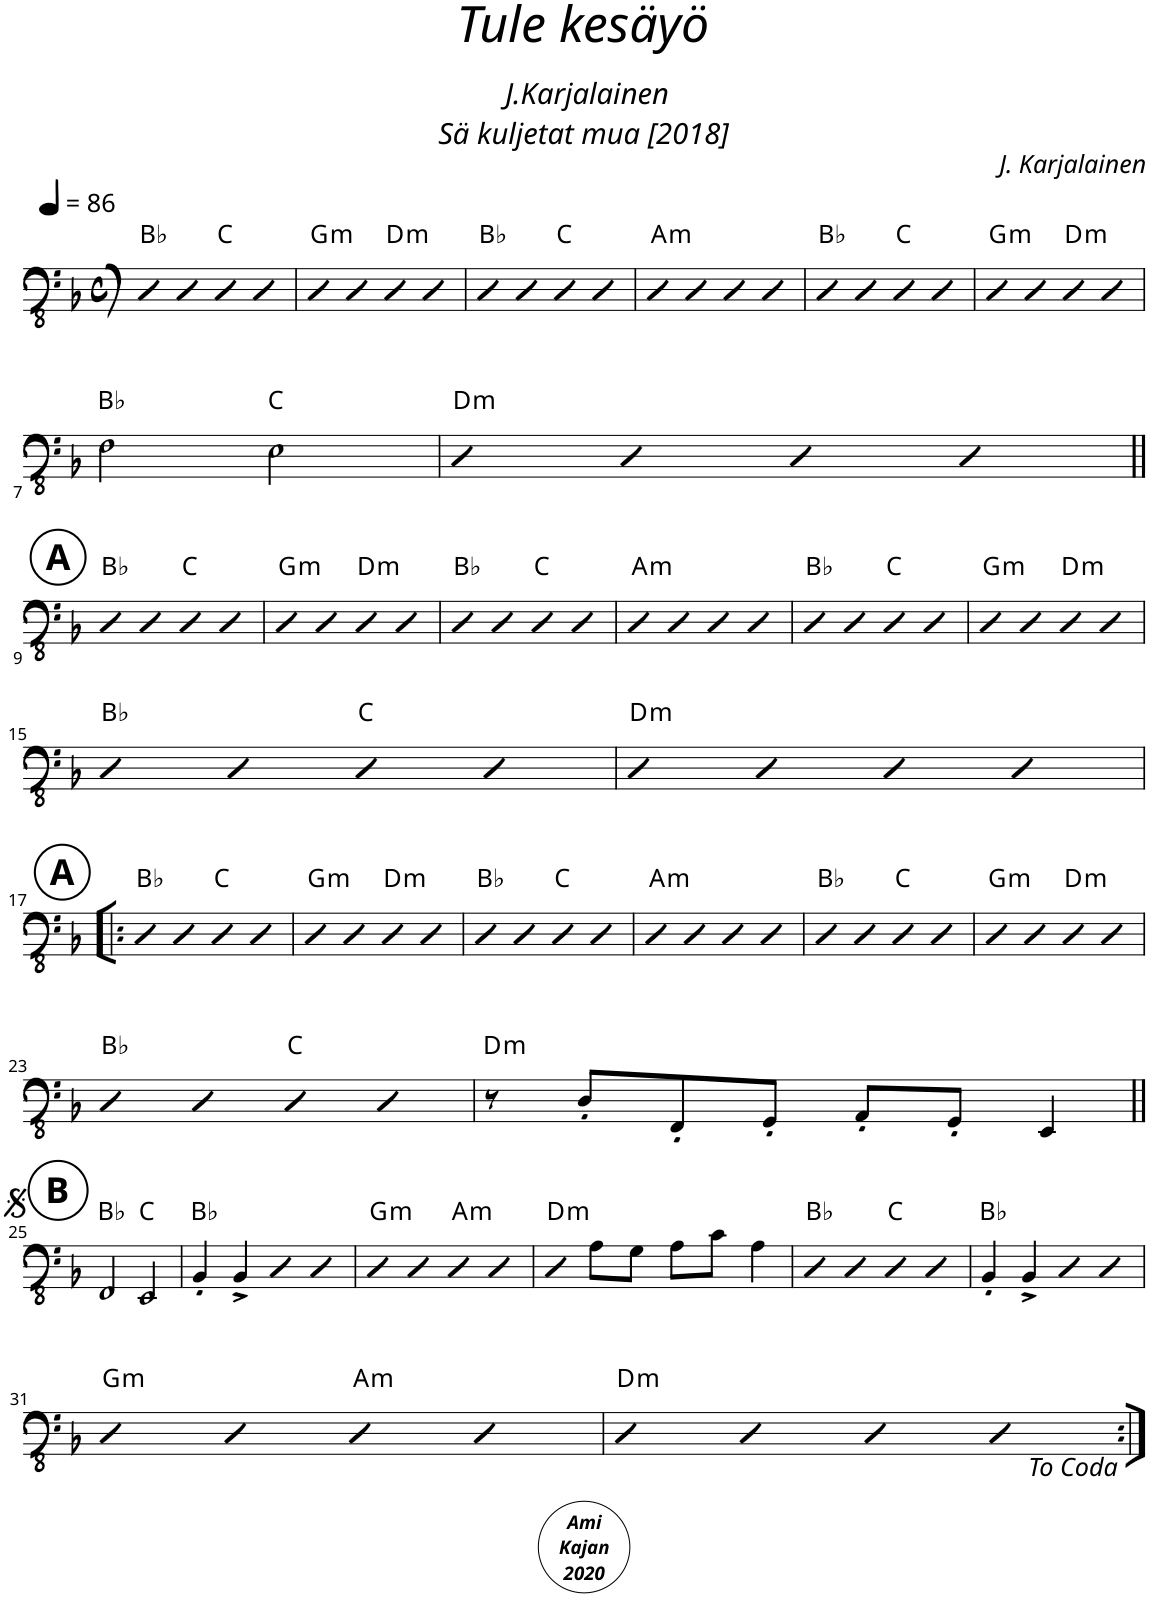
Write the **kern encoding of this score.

**kern	**harte
*part1	*part1
*staff1	*
*I"Acoustic Bass	*
*I'Bass	*
*clefFv4	*
*k[b-]	*
*M4/4	*
*met(c)	*
*MM86	*
=1	=1
4DD	Bb:maj
4DD	.
4DD	C:maj
4DD	.
=2	=2
!	!LO:H:kt=m
4DD	G:min
4DD	.
!	!LO:H:kt=m
4DD	D:min
4DD	.
=3	=3
4DD	Bb:maj
4DD	.
4DD	C:maj
4DD	.
=4	=4
!	!LO:H:kt=m
4DD	A:min
4DD	.
4DD	.
4DD	.
=5	=5
4DD	Bb:maj
4DD	.
4DD	C:maj
4DD	.
=6	=6
!	!LO:H:kt=m
4DD	G:min
4DD	.
!	!LO:H:kt=m
4DD	D:min
4DD	.
!!LO:LB:g=z
=7	=7
2FF\	Bb:maj
2EE\	C:maj
=8	=8
!	!LO:H:kt=m
4DD	D:min
4DD	.
4DD	.
4DD	.
!!LO:LB:g=z
!!LO:REH:place=s1:a:B:cj:enc=circle:fs=17:t=A
=9||	=9||
4DD	Bb:maj
4DD	.
4DD	C:maj
4DD	.
=10	=10
!	!LO:H:kt=m
4DD	G:min
4DD	.
!	!LO:H:kt=m
4DD	D:min
4DD	.
=11	=11
4DD	Bb:maj
4DD	.
4DD	C:maj
4DD	.
=12	=12
!	!LO:H:kt=m
4DD	A:min
4DD	.
4DD	.
4DD	.
=13	=13
4DD	Bb:maj
4DD	.
4DD	C:maj
4DD	.
=14	=14
!	!LO:H:kt=m
4DD	G:min
4DD	.
!	!LO:H:kt=m
4DD	D:min
4DD	.
!!LO:LB:g=z
=15	=15
4DD	Bb:maj
4DD	.
4DD	C:maj
4DD	.
=16	=16
!	!LO:H:kt=m
4DD	D:min
4DD	.
4DD	.
4DD	.
!!LO:LB:g=z
!!LO:REH:place=s1:a:B:cj:enc=circle:fs=17:t=A
=17!|:	=17!|:
4DD	Bb:maj
4DD	.
4DD	C:maj
4DD	.
=18	=18
!	!LO:H:kt=m
4DD	G:min
4DD	.
!	!LO:H:kt=m
4DD	D:min
4DD	.
=19	=19
4DD	Bb:maj
4DD	.
4DD	C:maj
4DD	.
=20	=20
!	!LO:H:kt=m
4DD	A:min
4DD	.
4DD	.
4DD	.
=21	=21
4DD	Bb:maj
4DD	.
4DD	C:maj
4DD	.
=22	=22
!	!LO:H:kt=m
4DD	G:min
4DD	.
!	!LO:H:kt=m
4DD	D:min
4DD	.
!!LO:LB:g=z
=23	=23
4DD	Bb:maj
4DD	.
4DD	C:maj
4DD	.
=24	=24
!	!LO:H:kt=m
8r	D:min
8DD'/L	.
8FFF'/	.
8GGG'/J	.
8AAA'/L	.
8GGG'/J	.
4EEE/	.
!!LO:LB:g=z
!!LO:REH:place=s1:a:B:cj:enc=circle:fs=17:t=B
=25||	=25||
2FFF/	Bb:maj
2EEE/	C:maj
=26	=26
4BBB-'/	Bb:maj
4BBB-^/	.
4DD	.
4DD	.
=27	=27
!	!LO:H:kt=m
4DD	G:min
4DD	.
!	!LO:H:kt=m
4DD	A:min
4DD	.
=28	=28
!	!LO:H:kt=m
4DD	D:min
8AA\L	.
8GG\J	.
8AA\L	.
8C\J	.
4AA\	.
=29	=29
4DD	Bb:maj
4DD	.
4DD	C:maj
4DD	.
=30	=30
4BBB-'/	Bb:maj
4BBB-^/	.
4DD	.
4DD	.
!!LO:LB:g=z
=31	=31
!	!LO:H:kt=m
4DD	G:min
4DD	.
!	!LO:H:kt=m
4DD	A:min
4DD	.
=32	=32
!	!LO:H:kt=m
4DD	D:min
4DD	.
4DD	.
4DD	.
=:|!	=:|!
*-	*-
